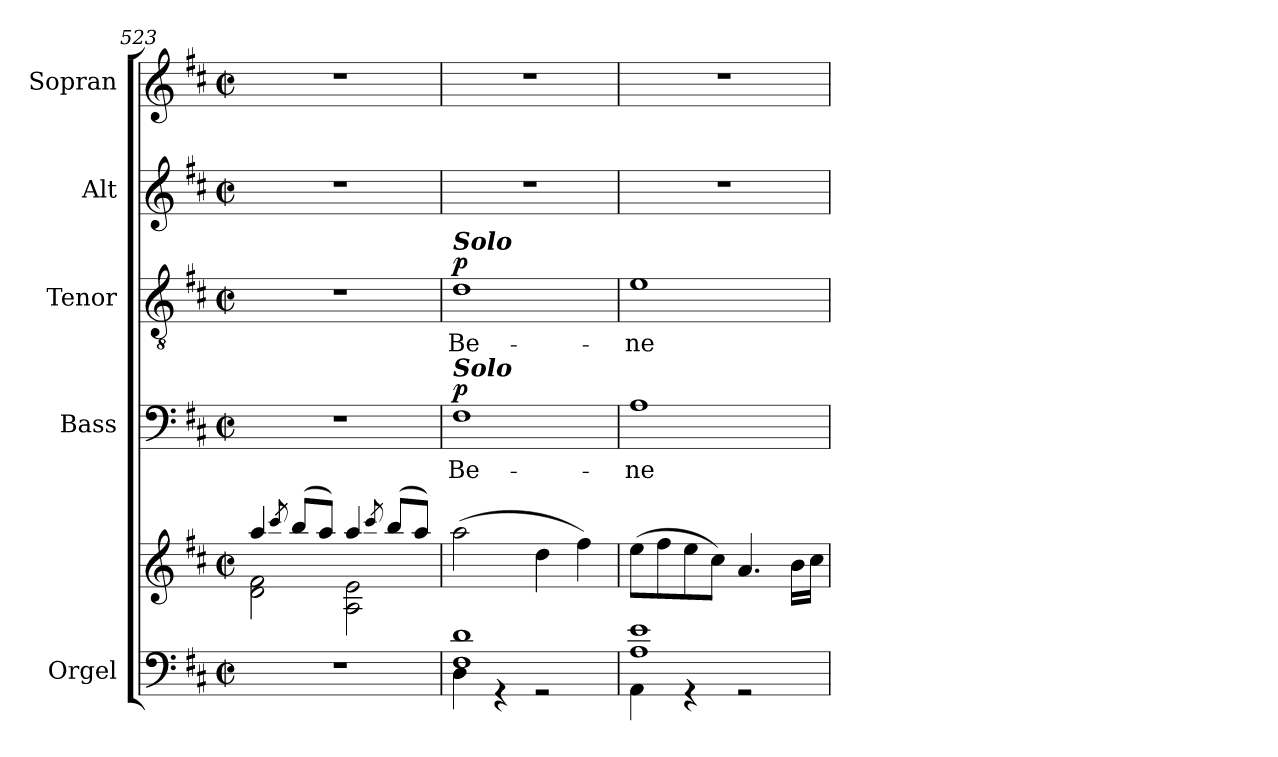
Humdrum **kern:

**kern	**kern	**kern	**text	**dynam	**kern	**text	**dynam	**kern	**kern
*part5	*part5	*part4	*part4	*part4	*part3	*part3	*part3	*part2	*part1
*staff6	*staff5	*staff4	*staff4	*staff4	*staff3	*staff3	*staff3	*staff2	*staff1
*I"Orgel	*	*I"Bass	*	*	*I"Tenor	*	*	*I"Alt	*I"Sopran
*I'Org.	*	*I'B	*	*	*I'T	*	*	*I'A	*I'S
*clefF4	*clefG2	*clefF4	*	*	*clefGv2	*	*	*clefG2	*clefG2
*k[f#c#]	*k[f#c#]	*k[f#c#]	*	*	*k[f#c#]	*	*	*k[f#c#]	*k[f#c#]
*D:	*D:	*D:	*	*	*D:	*	*	*D:	*D:
*M2/2	*M2/2	*M2/2	*	*	*M2/2	*	*	*M2/2	*M2/2
*met(c|)	*met(c|)	*met(c|)	*	*	*met(c|)	*	*	*met(c|)	*met(c|)
=523	=523	=523	=523	=523	=523	=523	=523	=523	=523
*	*^	*	*	*	*	*	*	*	*
1r	4aa/	2d\ 2f#\	1r	.	.	1r	.	.	1r	1r
.	8qccc#/	.	.	.	.	.	.	.	.	.
.	(>8bb/L	.	.	.	.	.	.	.	.	.
.	8aa/J)	.	.	.	.	.	.	.	.	.
.	4aa/	2A\ 2e\	.	.	.	.	.	.	.	.
.	8qccc#/	.	.	.	.	.	.	.	.	.
.	(>8bb/L	.	.	.	.	.	.	.	.	.
.	8aa/J)	.	.	.	.	.	.	.	.	.
*	*v	*v	*	*	*	*	*	*	*	*
=524	=524	=524	=524	=524	=524	=524	=524	=524	=524
*^	*	*	*	*	*	*	*	*	*
!	!	!	!	!	!	!LO:TX:a:Bi:t=Solo	!	!	!	!
!	!	!	!LO:TX:a:Bi:t=Solo	!	!	!	!	!	!	!
!	!	!	!	!LO:LY:b	!LO:DY:a	!	!LO:LY:b	!LO:DY:a	!	!
1F# 1d	4D\	(>2aa\	1F#	Be-	p	1d	Be-	p	1r	1r
.	4r	.	.	.	.	.	.	.	.	.
.	2r	4dd\	.	.	.	.	.	.	.	.
.	.	4ff#\)	.	.	.	.	.	.	.	.
=525	=525	=525	=525	=525	=525	=525	=525	=525	=525	=525
!	!	!	!	!LO:LY:b	!	!	!LO:LY:b	!	!	!
1A 1e	4AA\	(>8ee\L	1A	-ne-	.	1e	-ne-	.	1r	1r
.	.	8ff#\	.	.	.	.	.	.	.	.
.	4r	8ee\	.	.	.	.	.	.	.	.
.	.	8cc#\J)	.	.	.	.	.	.	.	.
.	2r	4.a/	.	.	.	.	.	.	.	.
.	.	16b\LL	.	.	.	.	.	.	.	.
.	.	16cc#\JJ	.	.	.	.	.	.	.	.
*v	*v	*	*	*	*	*	*	*	*	*
=	=	=	=	=	=	=	=	=	=
*-	*-	*-	*-	*-	*-	*-	*-	*-	*-
